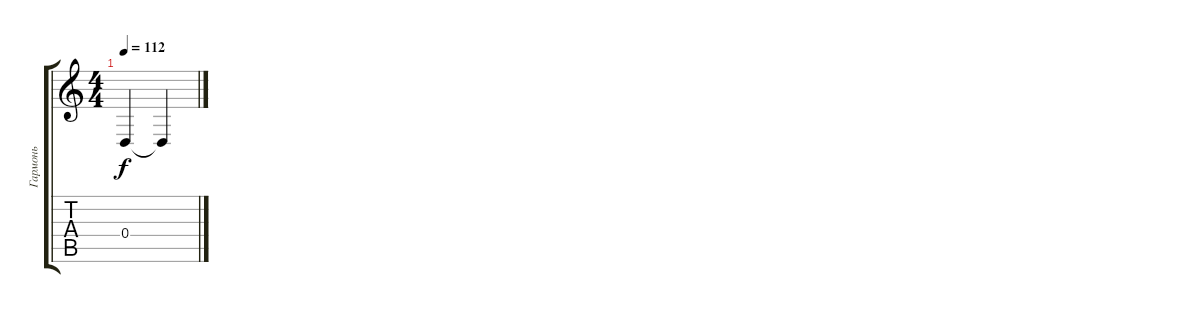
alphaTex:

\track ("Гармонь" "Гармонь") {instrument harmonica}
\staff {score tabs}
\tuning (E4 B3 G3 D3 A2 E2) {hide}
\ts (4 4)
\tempo 112
\clef g2
\ks c
0.4{t}.4{dy f} 0.4{t}.4
